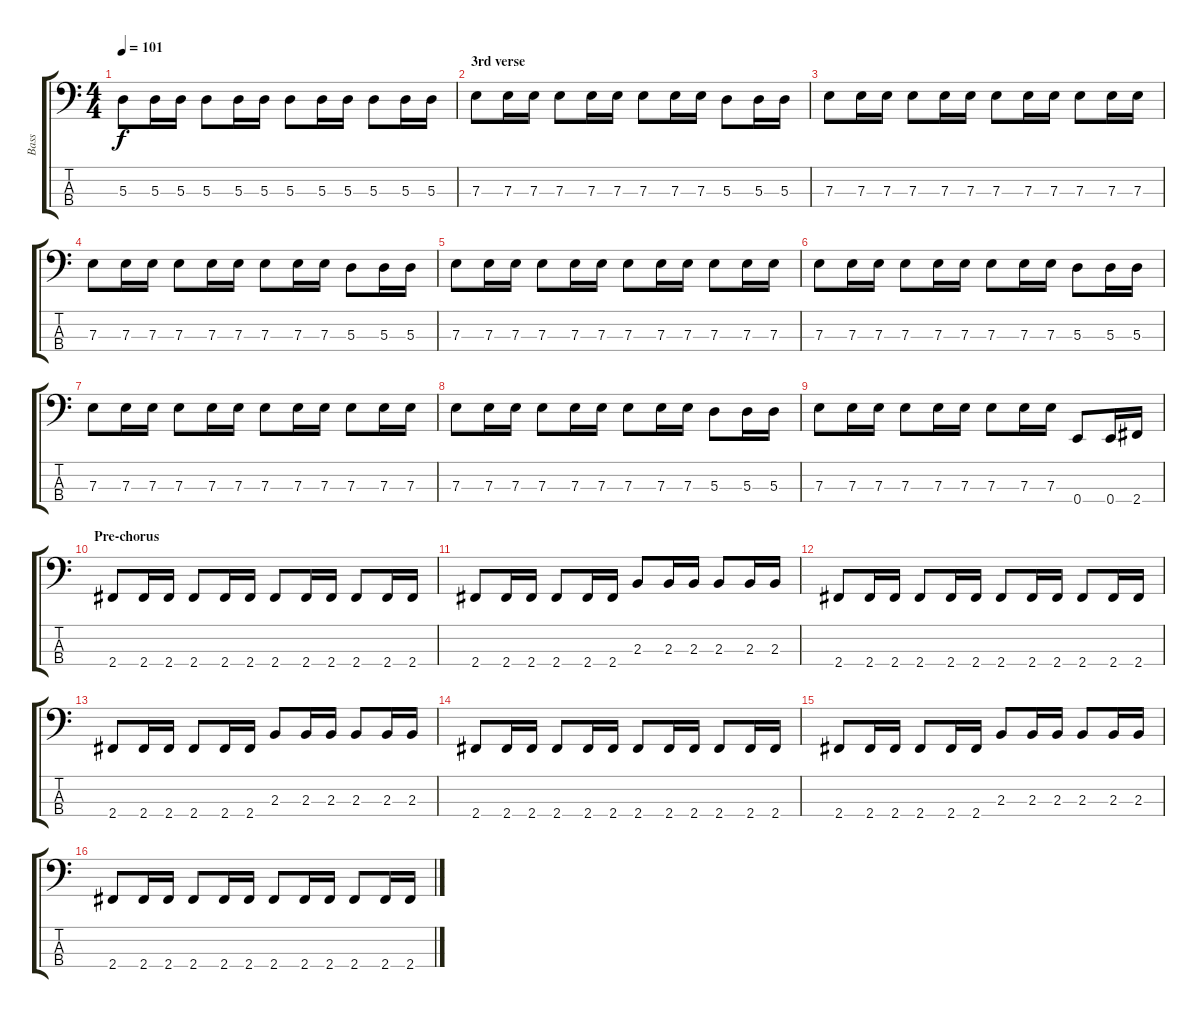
\track ("Bass" "Bass") {instrument electricbasspick}
\staff {score tabs}
\tuning (G2 D2 A1 E1) {hide}
\ts (4 4)
\tempo 101
\clef f4
\ks c
5.3.8{dy f} 5.3.16 5.3.16 5.3.8 5.3.16 5.3.16 5.3.8 5.3.16 5.3.16 5.3.8 5.3.16 5.3.16 |
\section ("" "3rd verse")
7.3.8 7.3.16 7.3.16 7.3.8 7.3.16 7.3.16 7.3.8 7.3.16 7.3.16 5.3.8 5.3.16 5.3.16 |
7.3.8 7.3.16 7.3.16 7.3.8 7.3.16 7.3.16 7.3.8 7.3.16 7.3.16 7.3.8 7.3.16 7.3.16 |
7.3.8 7.3.16 7.3.16 7.3.8 7.3.16 7.3.16 7.3.8 7.3.16 7.3.16 5.3.8 5.3.16 5.3.16 |
7.3.8 7.3.16 7.3.16 7.3.8 7.3.16 7.3.16 7.3.8 7.3.16 7.3.16 7.3.8 7.3.16 7.3.16 |
7.3.8 7.3.16 7.3.16 7.3.8 7.3.16 7.3.16 7.3.8 7.3.16 7.3.16 5.3.8 5.3.16 5.3.16 |
7.3.8 7.3.16 7.3.16 7.3.8 7.3.16 7.3.16 7.3.8 7.3.16 7.3.16 7.3.8 7.3.16 7.3.16 |
7.3.8 7.3.16 7.3.16 7.3.8 7.3.16 7.3.16 7.3.8 7.3.16 7.3.16 5.3.8 5.3.16 5.3.16 |
7.3.8 7.3.16 7.3.16 7.3.8 7.3.16 7.3.16 7.3.8 7.3.16 7.3.16 0.4.8 0.4.16 2.4.16 |
\section ("" "Pre-chorus")
2.4.8 2.4.16 2.4.16 2.4.8 2.4.16 2.4.16 2.4.8 2.4.16 2.4.16 2.4.8 2.4.16 2.4.16 |
2.4.8 2.4.16 2.4.16 2.4.8 2.4.16 2.4.16 2.3.8 2.3.16 2.3.16 2.3.8 2.3.16 2.3.16 |
2.4.8 2.4.16 2.4.16 2.4.8 2.4.16 2.4.16 2.4.8 2.4.16 2.4.16 2.4.8 2.4.16 2.4.16 |
2.4.8 2.4.16 2.4.16 2.4.8 2.4.16 2.4.16 2.3.8 2.3.16 2.3.16 2.3.8 2.3.16 2.3.16 |
2.4.8 2.4.16 2.4.16 2.4.8 2.4.16 2.4.16 2.4.8 2.4.16 2.4.16 2.4.8 2.4.16 2.4.16 |
2.4.8 2.4.16 2.4.16 2.4.8 2.4.16 2.4.16 2.3.8 2.3.16 2.3.16 2.3.8 2.3.16 2.3.16 |
2.4.8 2.4.16 2.4.16 2.4.8 2.4.16 2.4.16 2.4.8 2.4.16 2.4.16 2.4.8 2.4.16 2.4.16
